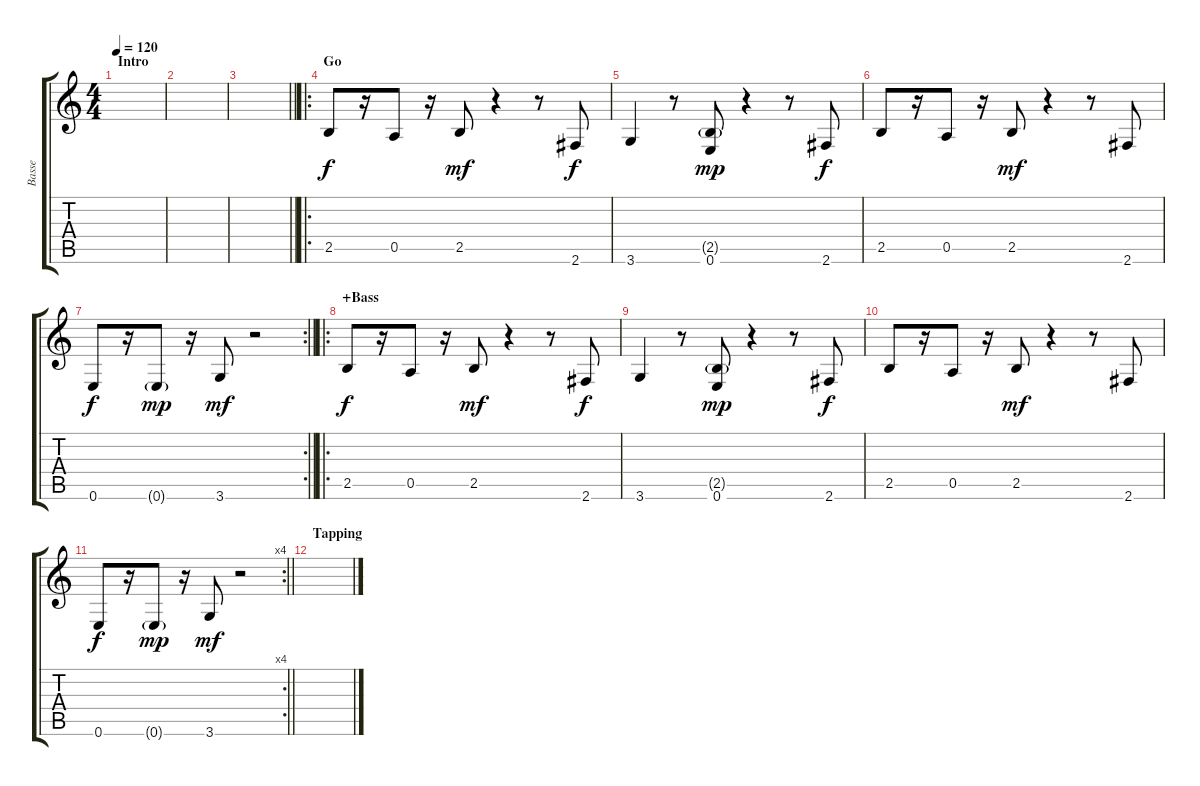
\track ("Basse " "Basse ") {instrument electricbassfinger}
\staff {score tabs}
\tuning (E4 B3 G3 D3 A2 E2) {hide}
\ts (4 4)
\section ("" "Intro")
\tempo 120
\clef g2
\ks c
|
|
\barLineRight lightlight
|
\ro
\section ("" "Go")
2.5.8 r.16 0.5.8 r.16 2.5.8{dy mf} r.4 r.8 2.6.8{dy f} |
3.6.4 r.8 (2.5{g} 0.6).8{dy mp} r.4 r.8 2.6.8{dy f} |
2.5.8 r.16 0.5.8 r.16 2.5.8{dy mf} r.4 r.8 2.6.8 |
\rc 2
\barLineRight lightlight
0.6.8{dy f} r.16 0.6{g}.8{dy mp} r.16 3.6.8{dy mf} r.2 |
\ro
\section ("" "+Bass")
2.5.8{dy f} r.16 0.5.8 r.16 2.5.8{dy mf} r.4 r.8 2.6.8{dy f} |
3.6.4 r.8 (2.5{g} 0.6).8{dy mp} r.4 r.8 2.6.8{dy f} |
2.5.8 r.16 0.5.8 r.16 2.5.8{dy mf} r.4 r.8 2.6.8 |
\rc 4
\barLineRight lightlight
0.6.8{dy f} r.16 0.6{g}.8{dy mp} r.16 3.6.8{dy mf} r.2 |
\section ("" "Tapping")
